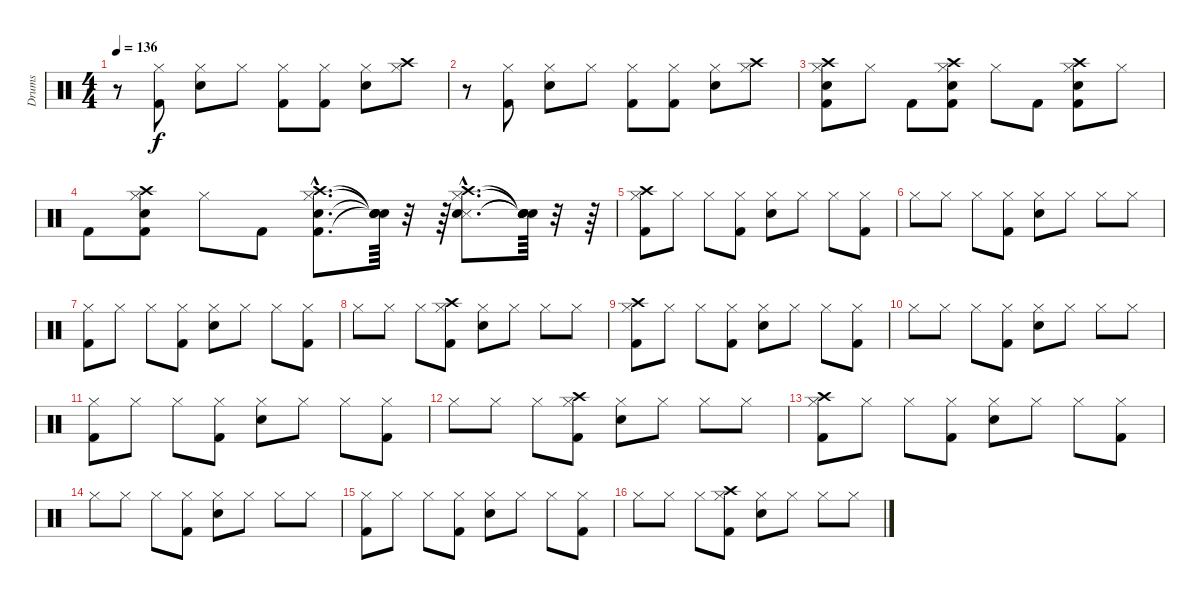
\track ("Drums" "Drums") {instrument percussion}
\staff {score}
\articulation defaults
\ts (4 4)
\tempo 136
\clef neutral
\ks c
r.8{dy f} ("Kick (hit) 2" "Hi-Hat (closed)").8 ("Snare (hit) 2" "Hi-Hat (closed)").8 "Hi-Hat (closed)".8 ("Kick (hit) 2" "Hi-Hat (closed)").8 ("Kick (hit) 2" "Hi-Hat (closed)").8 ("Snare (hit) 2" "Hi-Hat (closed)").8 ("Hi-Hat (closed)" "Crash high (hit)").8 |
r.8 ("Kick (hit) 2" "Hi-Hat (closed)").8 ("Snare (hit) 2" "Hi-Hat (closed)").8 "Hi-Hat (closed)".8 ("Kick (hit) 2" "Hi-Hat (closed)").8 ("Kick (hit) 2" "Hi-Hat (closed)").8 ("Snare (hit) 2" "Hi-Hat (closed)").8 ("Hi-Hat (closed)" "Crash high (hit)").8 |
("Kick (hit) 2" "Snare (hit) 2" "Hi-Hat (closed)" "Crash high (hit)").8 "Hi-Hat (closed)".8 "Kick (hit) 2".8 ("Kick (hit) 2" "Snare (hit) 2" "Hi-Hat (closed)" "Crash high (hit)").8 "Hi-Hat (closed)".8 "Kick (hit) 2".8 ("Kick (hit) 2" "Snare (hit) 2" "Hi-Hat (closed)" "Crash high (hit)").8 "Hi-Hat (closed)".8 |
"Kick (hit) 2".8 ("Kick (hit) 2" "Snare (hit) 2" "Hi-Hat (closed)" "Crash high (hit)").8 "Hi-Hat (closed)".8 "Kick (hit) 2".8 ("Kick (hit) 2"{hac} "Snare (hit) 2"{hac} "Hi-Hat (closed)"{hac} "Crash high (hit)"{hac}).8{d} ("Snare (hit)"{t} "Snare (hit)"{t} "Snare (hit)"{t} "Snare (hit)"{t}).64 r.32 r.64 ("Snare (side stick) 3"{hac} "Snare (hit) 2"{hac} "Hi-Hat (closed)"{hac} "Crash high (hit)"{hac}).8{d} ("Snare (hit)"{t} "Snare (hit)"{t} "Snare (hit)"{t} "Snare (hit)"{t}).64 r.32 r.64 |
("Kick (hit) 2" "Hi-Hat (closed)" "Crash high (hit)").8 "Hi-Hat (closed)".8 "Hi-Hat (closed)".8 ("Kick (hit) 2" "Hi-Hat (closed)").8 ("Snare (hit) 2" "Hi-Hat (closed)").8 "Hi-Hat (closed)".8 "Hi-Hat (closed)".8 ("Kick (hit) 2" "Hi-Hat (closed)").8 |
"Hi-Hat (closed)".8 "Hi-Hat (closed)".8 "Hi-Hat (closed)".8 ("Kick (hit) 2" "Hi-Hat (closed)").8 ("Snare (hit) 2" "Hi-Hat (closed)").8 "Hi-Hat (closed)".8 "Hi-Hat (closed)".8 "Hi-Hat (closed)".8 |
("Kick (hit) 2" "Hi-Hat (closed)").8 "Hi-Hat (closed)".8 "Hi-Hat (closed)".8 ("Kick (hit) 2" "Hi-Hat (closed)").8 ("Snare (hit) 2" "Hi-Hat (closed)").8 "Hi-Hat (closed)".8 "Hi-Hat (closed)".8 ("Kick (hit) 2" "Hi-Hat (closed)").8 |
"Hi-Hat (closed)".8 "Hi-Hat (closed)".8 "Hi-Hat (closed)".8 ("Kick (hit) 2" "Hi-Hat (closed)" "Crash high (hit)").8 ("Snare (hit) 2" "Hi-Hat (closed)").8 "Hi-Hat (closed)".8 "Hi-Hat (closed)".8 "Hi-Hat (closed)".8 |
("Kick (hit) 2" "Hi-Hat (closed)" "Crash high (hit)").8 "Hi-Hat (closed)".8 "Hi-Hat (closed)".8 ("Kick (hit) 2" "Hi-Hat (closed)").8 ("Snare (hit) 2" "Hi-Hat (closed)").8 "Hi-Hat (closed)".8 "Hi-Hat (closed)".8 ("Kick (hit) 2" "Hi-Hat (closed)").8 |
"Hi-Hat (closed)".8 "Hi-Hat (closed)".8 "Hi-Hat (closed)".8 ("Kick (hit) 2" "Hi-Hat (closed)").8 ("Snare (hit) 2" "Hi-Hat (closed)").8 "Hi-Hat (closed)".8 "Hi-Hat (closed)".8 "Hi-Hat (closed)".8 |
("Kick (hit) 2" "Hi-Hat (closed)").8 "Hi-Hat (closed)".8 "Hi-Hat (closed)".8 ("Kick (hit) 2" "Hi-Hat (closed)").8 ("Snare (hit) 2" "Hi-Hat (closed)").8 "Hi-Hat (closed)".8 "Hi-Hat (closed)".8 ("Kick (hit) 2" "Hi-Hat (closed)").8 |
"Hi-Hat (closed)".8 "Hi-Hat (closed)".8 "Hi-Hat (closed)".8 ("Kick (hit) 2" "Hi-Hat (closed)" "Crash high (hit)").8 ("Snare (hit) 2" "Hi-Hat (closed)").8 "Hi-Hat (closed)".8 "Hi-Hat (closed)".8 "Hi-Hat (closed)".8 |
("Kick (hit) 2" "Hi-Hat (closed)" "Crash high (hit)").8 "Hi-Hat (closed)".8 "Hi-Hat (closed)".8 ("Kick (hit) 2" "Hi-Hat (closed)").8 ("Snare (hit) 2" "Hi-Hat (closed)").8 "Hi-Hat (closed)".8 "Hi-Hat (closed)".8 ("Kick (hit) 2" "Hi-Hat (closed)").8 |
"Hi-Hat (closed)".8 "Hi-Hat (closed)".8 "Hi-Hat (closed)".8 ("Kick (hit) 2" "Hi-Hat (closed)").8 ("Snare (hit) 2" "Hi-Hat (closed)").8 "Hi-Hat (closed)".8 "Hi-Hat (closed)".8 "Hi-Hat (closed)".8 |
("Kick (hit) 2" "Hi-Hat (closed)").8 "Hi-Hat (closed)".8 "Hi-Hat (closed)".8 ("Kick (hit) 2" "Hi-Hat (closed)").8 ("Snare (hit) 2" "Hi-Hat (closed)").8 "Hi-Hat (closed)".8 "Hi-Hat (closed)".8 ("Kick (hit) 2" "Hi-Hat (closed)").8 |
"Hi-Hat (closed)".8 "Hi-Hat (closed)".8 "Hi-Hat (closed)".8 ("Kick (hit) 2" "Hi-Hat (closed)" "Crash high (hit)").8 ("Snare (hit) 2" "Hi-Hat (closed)").8 "Hi-Hat (closed)".8 "Hi-Hat (closed)".8 "Hi-Hat (closed)".8
